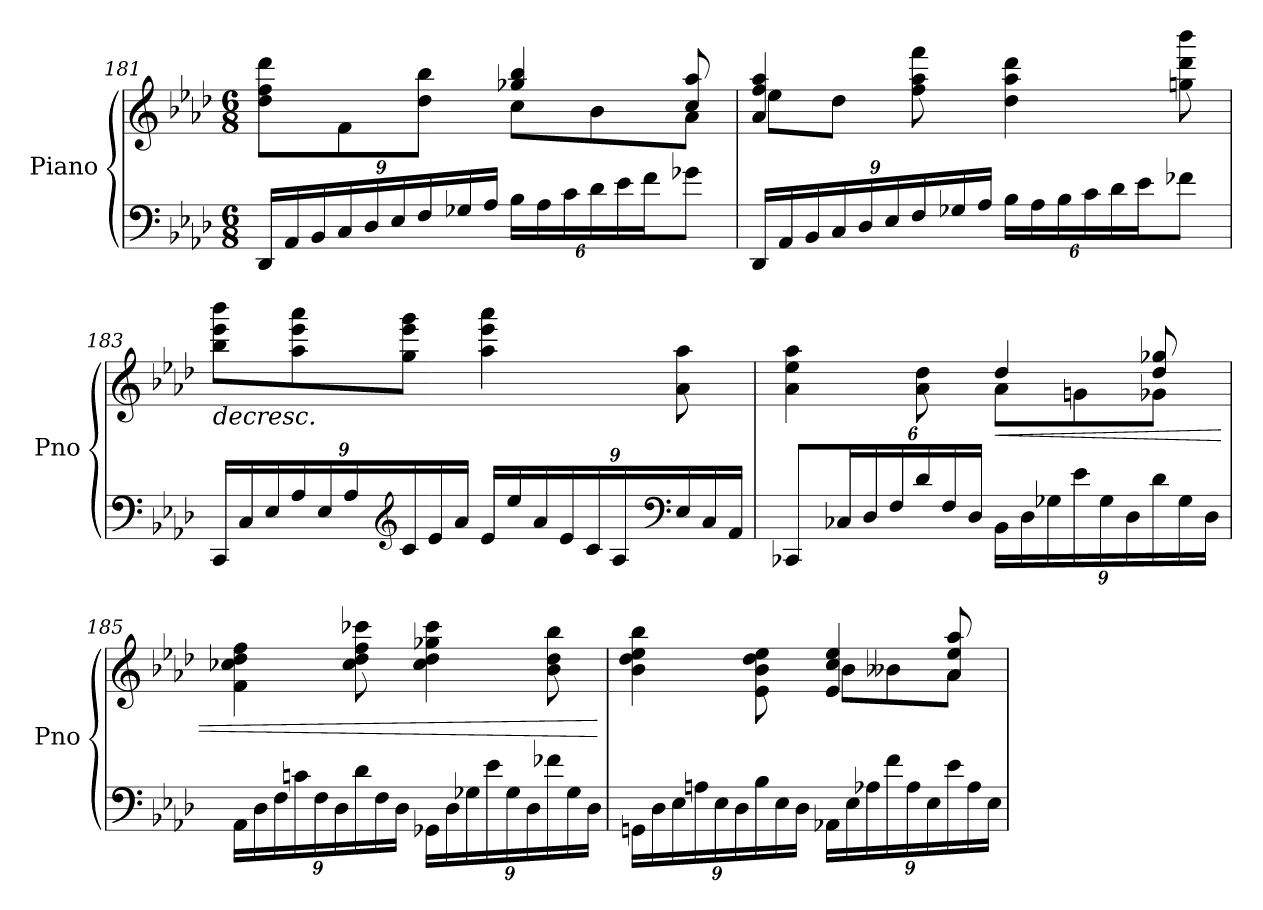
**kern	**kern	**dynam
*part1	*part1	*part1
*staff2	*staff1	*staff1/2
*I"Piano	*	*
*I'Pno	*	*
*clefF4	*clefG2	*
*k[b-e-a-d-]	*k[b-e-a-d-]	*
*M6/8	*M6/8	*
*Xbrackettup	*	*
=181	=181	=181
*	*^	*
24DD-/LL	8dd-\ 8ff\ 8ddd-\L	4.rAyy	.
24AA-/	.	.	.
24BB-/	.	.	.
24C/	8f\	.	.
24D-/	.	.	.
24E-/	.	.	.
24F/	8dd-\ 8bb-\J	.	.
24G-X/	.	.	.
24A-/JJ	.	.	.
24B-\LL	4gg-X/ 4bb-/	8cc\L	.
24A-\	.	.	.
24c\	.	.	.
24d-\	.	8b-\	.
24e-\	.	.	.
24f\J	.	.	.
8g-X\J	8cc/ 8aa-/	8a-\J	.
=182	=182	=182	=182
24DD-/LL	4a-/ 4ff/ 4aa-/	8ee-\L	.
24AA-/	.	.	.
24BB-/	.	.	.
24C/	.	8dd-\J	.
24D-/	.	.	.
24E-/	.	.	.
24F/	8ff\ 8aa-\ 8fff\	2rAyy	.
24G-X/	.	.	.
24A-/JJ	.	.	.
24B-\LL	4dd-\ 4aa-\ 4ddd-\	.	.
24A-\	.	.	.
24B-\	.	.	.
24c\	.	.	.
24d-\	.	.	.
24e-\J	.	.	.
8f-X\J	8ggn\ 8ddd-\ 8bbb-\	.	.
*	*v	*v	*
!!LO:LB:g=z
=183	=183	=183
!	!	!LO:HP:b
24CC/LL	8bb-\ 8eee-\ 8bbb-\L	>
24C/	.	.
24E-/	.	.
24A-/	8aa-\ 8eee-\ 8aaa-\	.
24E-/	.	.
24A-/	.	.
*clefG2	*	*
24c/	8gg\ 8eee-\ 8ggg\J	.
24e-/	.	.
24a-/JJ	.	.
24e-/LL	4aa-\ 4eee-\ 4aaa-\	.
24ee-/	.	.
24a-/	.	.
24e-/	.	.
24c/	.	.
24A-/	.	.
*clefF4	*	*
24E-/	8a-\ 8aa-\	.
24C/	.	.
24AA-/JJ	.	.
=184	=184	=184
*	*^	*
8CC-X/L	4a-\ 4ee-\ 4aa-\	4.rFyy	.
24C-X/L	.	.	.
24D-/	.	.	.
24F/	.	.	.
24d-/	8a-\ 8dd-\	.	.
24F/	.	.	.
24D-/JJ	.	.	.
!	!	!	!LO:HP:b
24BB-\LL	4dd-/	8a-\L	<
24D-\	.	.	.
24G-X\	.	.	.
24e-\	.	8gn\	.
24G-\	.	.	.
24D-\	.	.	.
24d-\	8dd-/ 8gg-X/	8g-X\J	.
24G-\	.	.	.
24D-\JJ	.	.	.
*	*v	*v	*
.	.	]
=185	=185	=185
24AA-\LL	4f\ 4cc-X\ 4dd-\ 4ff\	.
24D-\	.	.
24F\	.	.
24cn\	.	.
24F\	.	.
24D-\	.	.
24d-\	8cc-\ 8dd-\ 8ff\ 8ccc-X\	.
24F\	.	.
24D-\JJ	.	.
24GG-X\LL	4cc-\ 4dd-\ 4gg-X\ 4ccc-\	.
24D-\	.	.
24G-X\	.	.
24e-\	.	.
24G-\	.	.
24D-\	.	.
24f-X\	8b-\ 8dd-\ 8bb-\	.
24G-\	.	.
24D-\JJ	.	.
.	.	[
!!LO:LB:g=z
=186	=186	=186
*	*^	*
24GGn\LL	4b-\ 4dd-\ 4ee-\ 4bb-\	4.rcyy	.
24D-\	.	.	.
24E-\	.	.	.
24An\	.	.	.
24E-\	.	.	.
24D-\	.	.	.
24B-\	8e-\ 8b-\ 8dd-\ 8ee-\	.	.
24E-\	.	.	.
24D-\JJ	.	.	.
24AA-X\LL	4e-/ 4cc/ 4ee-/	8b-\L	.
24E-\	.	.	.
24A-X\	.	.	.
24f\	.	8b--X\	.
24A-\	.	.	.
24E-\	.	.	.
24e-\	8a-/ 8ee-/ 8aa-/	8a-\J	.
24A-\	.	.	.
24E-\JJ	.	.	.
*	*v	*v	*
=	=	=
*-	*-	*-
